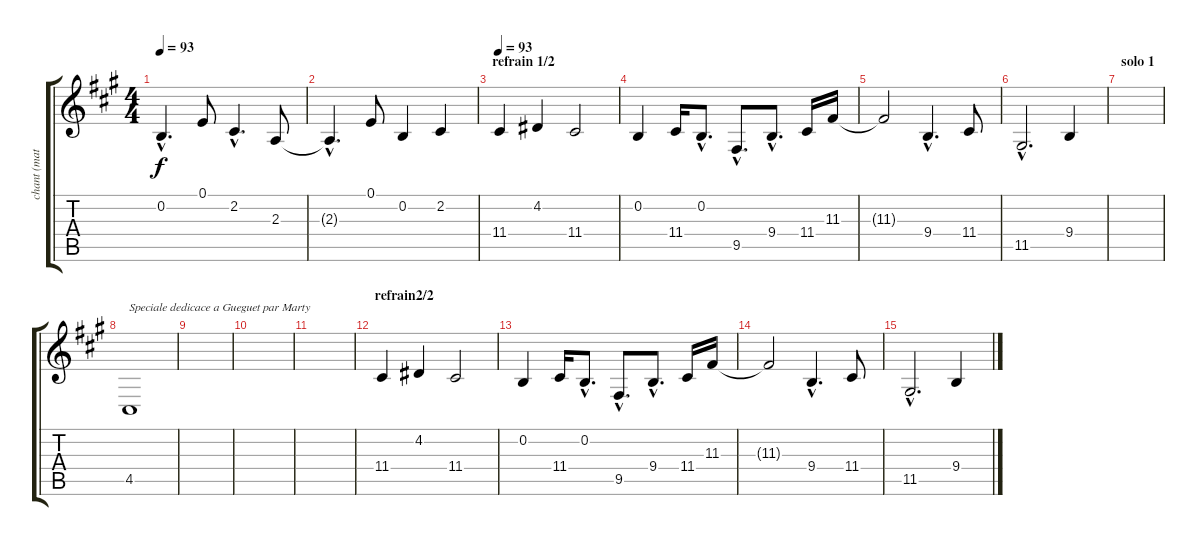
\track ("chant (maty)" "chant (mat") {instrument synthstrings2}
\staff {score tabs}
\tuning (E4 B3 G3 D3 A2 E2) {hide}
\ts (4 4)
\tempo 93
\clef g2
\ks a
0.2{hac}.4{d dy f instrument choiraahs} 0.1.8 2.2{hac}.4{d} 2.3.8 |
2.3{hac t}.4{d} 0.1.8 0.2.4 2.2.4 |
\section ("" "refrain 1/2")
\tempo 93
11.4.4 4.2.4 11.4.2 |
0.2.4 11.4.16 0.2{hac}.8{d} 9.5{hac}.8{d} 9.4{hac}.8{d} 11.4.16 11.3.16 |
11.3{t}.2 9.4{hac}.4{d} 11.4.8 |
11.5{hac}.2{d} 9.4.4 |
\section ("" "solo 1")
|
4.5.1{txt "Speciale dedicace a Gueguet par Marty"} |
|
|
|
\section ("" "refrain2/2")
11.4.4 4.2.4 11.4.2 |
0.2.4 11.4.16 0.2{hac}.8{d} 9.5{hac}.8{d} 9.4{hac}.8{d} 11.4.16 11.3.16 |
11.3{t}.2 9.4{hac}.4{d} 11.4.8 |
11.5{hac}.2{d} 9.4.4
